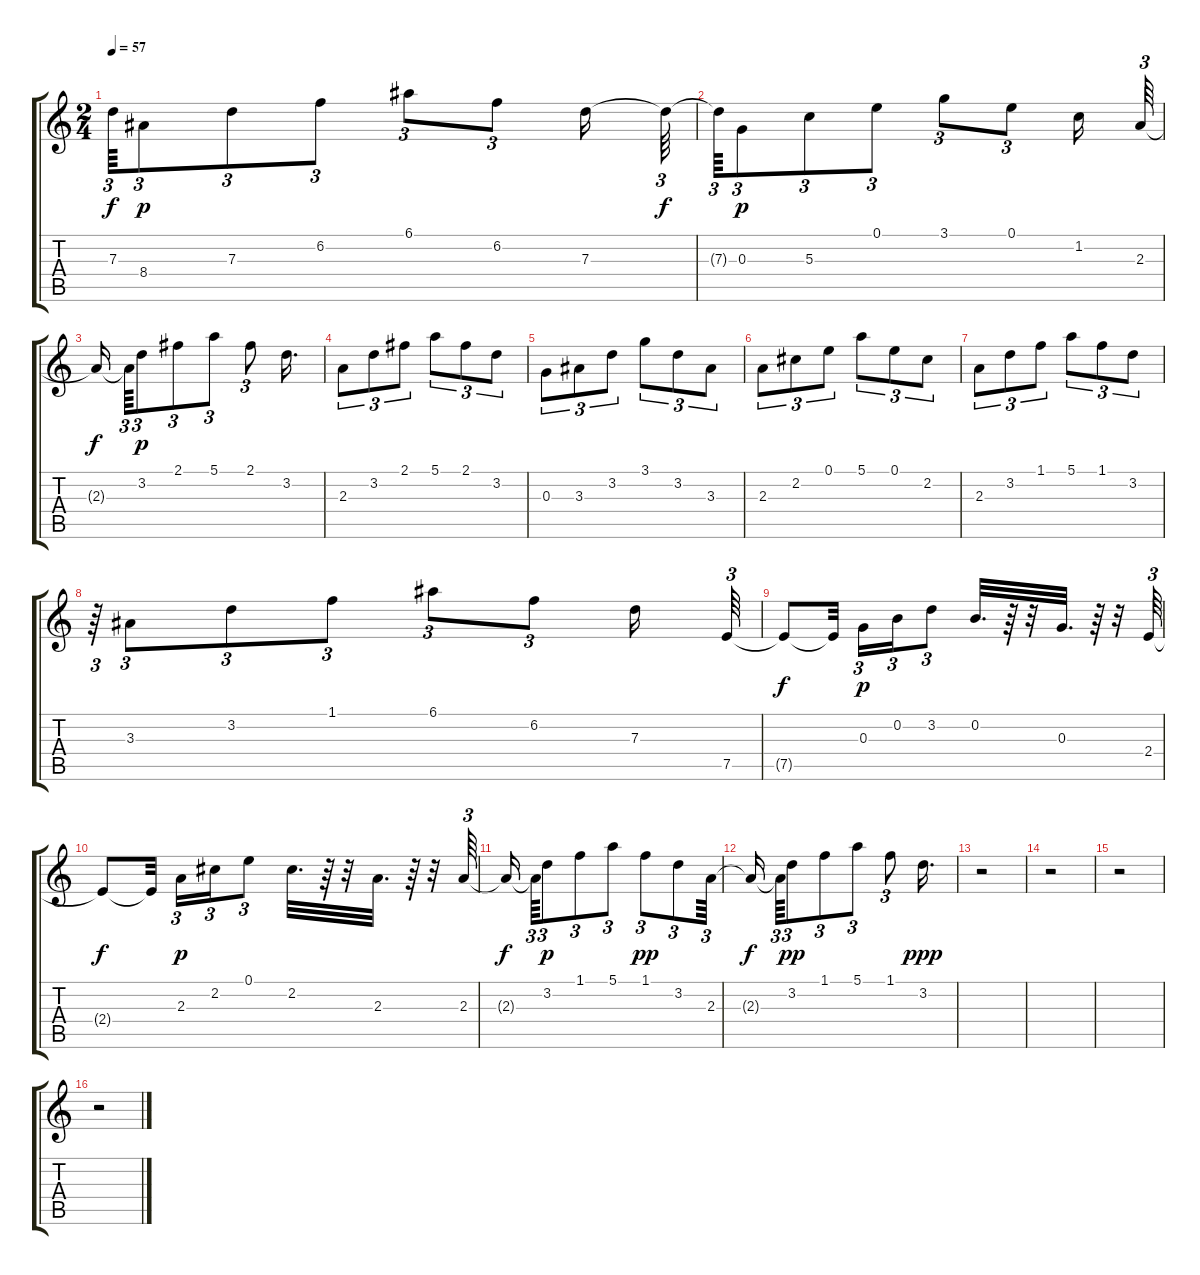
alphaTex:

\track "" {instrument electricguitarclean}
\staff {score tabs}
\tuning (E4 B3 G3 D3 A2 E2) {hide}
\ts (2 4)
\tempo 57
\clef g2
\ks c
7.3{t}.64{tu (3 2) dy f} 8.4.8{tu (3 2) dy p} 7.3.8{tu (3 2)} 6.2.8{tu (3 2)} 6.1.8{tu (3 2)} 6.2.8{tu (3 2)} 7.3.16 7.3{t}.64{tu (3 2) dy f} |
7.3{t}.64{tu (3 2)} 0.3.8{tu (3 2) dy p} 5.3.8{tu (3 2)} 0.1.8{tu (3 2)} 3.1.8{tu (3 2)} 0.1.8{tu (3 2)} 1.2.16 2.3.64{tu (3 2)} |
2.3{t}.16{dy f} 2.3{t}.64{tu (3 2)} 3.2.8{tu (3 2) dy p} 2.1.8{tu (3 2)} 5.1.8{tu (3 2)} 2.1.8{tu (3 2)} 3.2.16{d} |
2.3.8{tu (3 2)} 3.2.8{tu (3 2)} 2.1.8{tu (3 2)} 5.1.8{tu (3 2)} 2.1.8{tu (3 2)} 3.2.8{tu (3 2)} |
0.3.8{tu (3 2)} 3.3.8{tu (3 2)} 3.2.8{tu (3 2)} 3.1.8{tu (3 2)} 3.2.8{tu (3 2)} 3.3.8{tu (3 2)} |
2.3.8{tu (3 2)} 2.2.8{tu (3 2)} 0.1.8{tu (3 2)} 5.1.8{tu (3 2)} 0.1.8{tu (3 2)} 2.2.8{tu (3 2)} |
2.3.8{tu (3 2)} 3.2.8{tu (3 2)} 1.1.8{tu (3 2)} 5.1.8{tu (3 2)} 1.1.8{tu (3 2)} 3.2.8{tu (3 2)} |
r.64{tu (3 2)} 3.3.8{tu (3 2)} 3.2.8{tu (3 2)} 1.1.8{tu (3 2)} 6.1.8{tu (3 2)} 6.2.8{tu (3 2)} 7.3.16 7.5.64{tu (3 2)} |
7.5{t}.8{dy f} 7.5{t}.32 0.3.16{tu (3 2) dy p} 0.2.16{tu (3 2)} 3.2.8{tu (3 2)} 0.2.32{d} r.64 r.32 0.3.32{d} r.64 r.32 2.4.64{tu (3 2)} |
2.4{t}.8{dy f} 2.4{t}.32 2.3.16{tu (3 2) dy p} 2.2.16{tu (3 2)} 0.1.8{tu (3 2)} 2.2.32{d} r.64 r.32 2.3.32{d} r.64 r.32 2.3.64{tu (3 2)} |
2.3{t}.16{dy f} 2.3{t}.64{tu (3 2)} 3.2.8{tu (3 2) dy p} 1.1.8{tu (3 2)} 5.1.8{tu (3 2)} 1.1.8{tu (3 2) dy pp} 3.2.8{tu (3 2)} 2.3.64{tu (3 2)} |
2.3{t}.16{dy f} 2.3{t}.64{tu (3 2)} 3.2.8{tu (3 2) dy pp} 1.1.8{tu (3 2)} 5.1.8{tu (3 2)} 1.1.8{tu (3 2)} 3.2.16{d dy ppp} |
r.2 |
r.2 |
r.2 |
r.2
